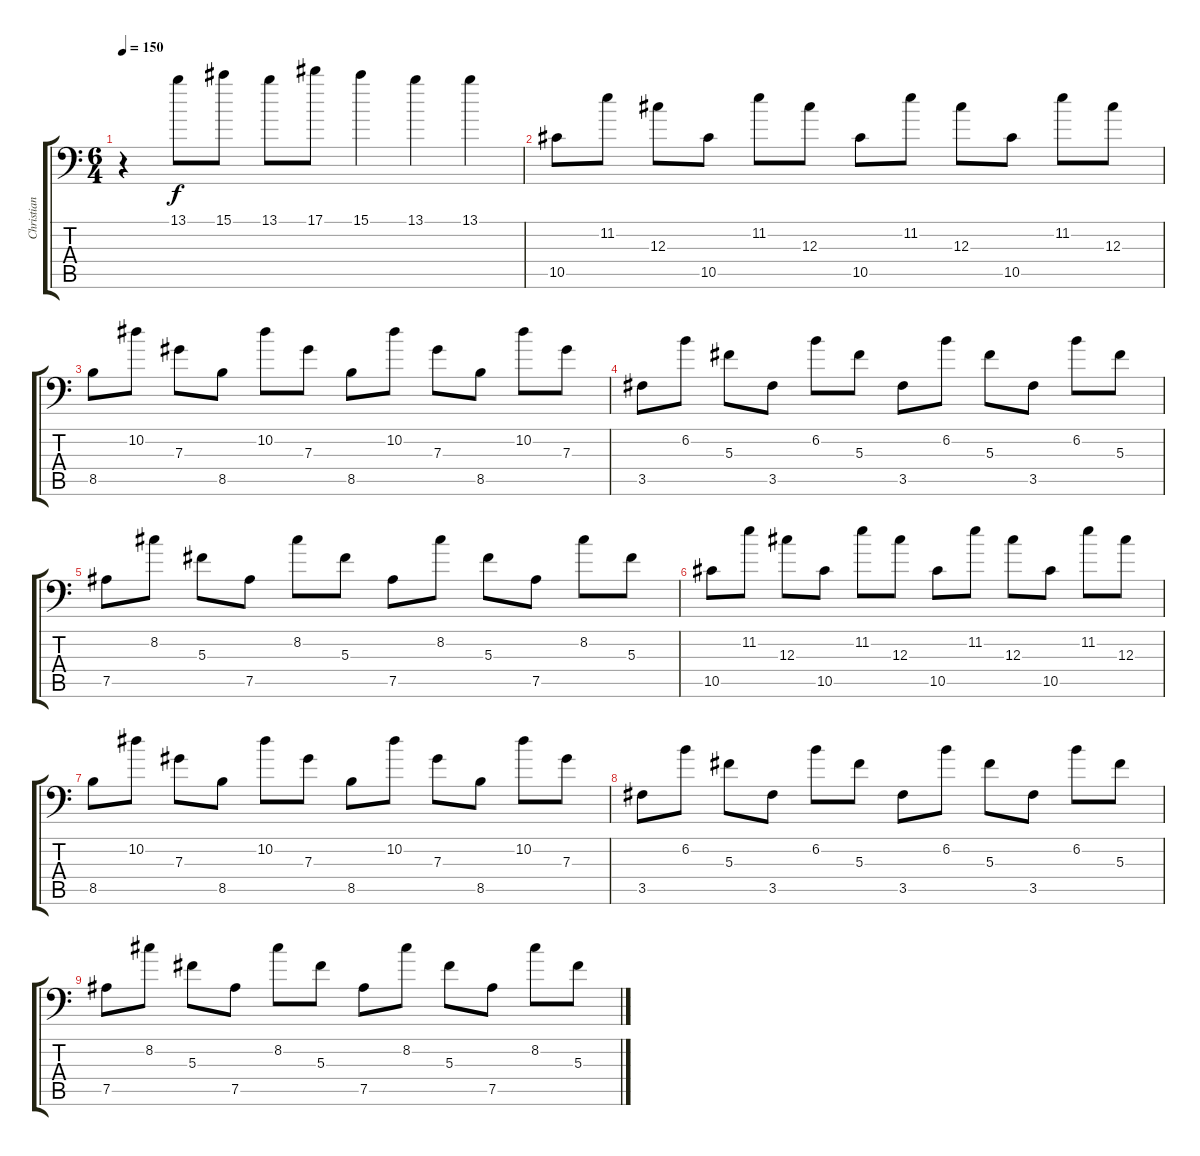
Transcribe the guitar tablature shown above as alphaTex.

\track ("Christian Clean" "Christian ") {instrument electricguitarclean}
\staff {score tabs}
\tuning (Bb3 F3 Db3 Ab2 Eb2 Ab1) {hide}
\ts (6 4)
\tempo 150
\clef f4
\ks c
r.4{dy f} 13.1.8 15.1.8 13.1.8 17.1.8 15.1.4 13.1.4 13.1.4 |
10.5.8 11.2.8 12.3.8 10.5.8 11.2.8 12.3.8 10.5.8 11.2.8 12.3.8 10.5.8 11.2.8 12.3.8 |
8.5.8 10.2.8 7.3.8 8.5.8 10.2.8 7.3.8 8.5.8 10.2.8 7.3.8 8.5.8 10.2.8 7.3.8 |
3.5.8 6.2.8 5.3.8 3.5.8 6.2.8 5.3.8 3.5.8 6.2.8 5.3.8 3.5.8 6.2.8 5.3.8 |
7.5.8 8.2.8 5.3.8 7.5.8 8.2.8 5.3.8 7.5.8 8.2.8 5.3.8 7.5.8 8.2.8 5.3.8 |
10.5.8 11.2.8 12.3.8 10.5.8 11.2.8 12.3.8 10.5.8 11.2.8 12.3.8 10.5.8 11.2.8 12.3.8 |
8.5.8 10.2.8 7.3.8 8.5.8 10.2.8 7.3.8 8.5.8 10.2.8 7.3.8 8.5.8 10.2.8 7.3.8 |
3.5.8 6.2.8 5.3.8 3.5.8 6.2.8 5.3.8 3.5.8 6.2.8 5.3.8 3.5.8 6.2.8 5.3.8 |
7.5.8 8.2.8 5.3.8 7.5.8 8.2.8 5.3.8 7.5.8 8.2.8 5.3.8 7.5.8 8.2.8 5.3.8
